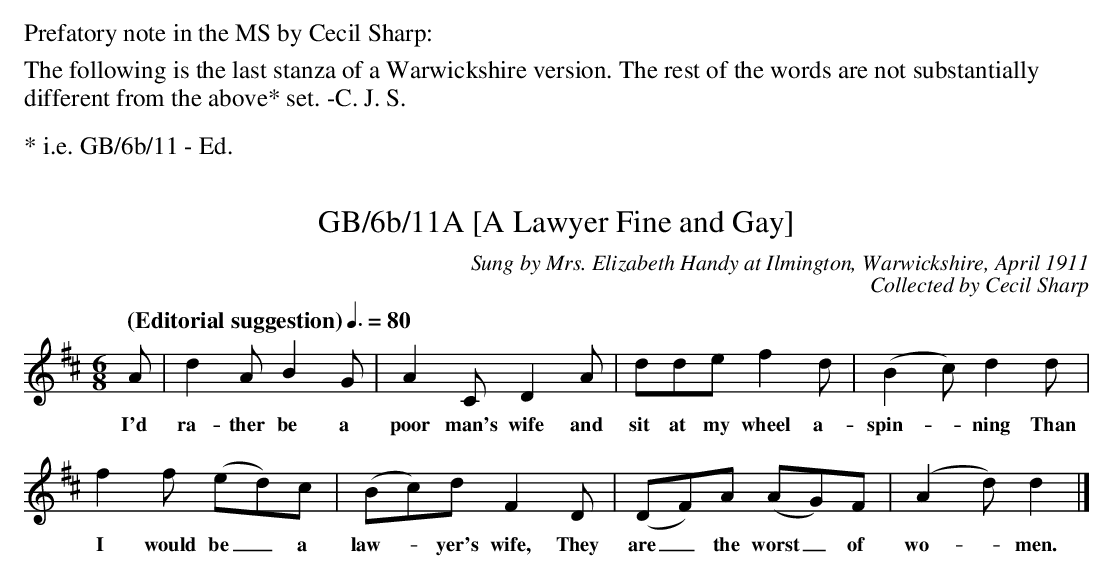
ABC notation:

X:1
%%text Prefatory note in the MS by Cecil Sharp:
%%text The following is the last stanza of a Warwickshire version. The rest of the words are not substantially
%%vskip -6
%%text different from the above* set. -C. J. S.
%%text
%%text * i.e. GB/6b/11 - Ed.
T:GB/6b/11A [A Lawyer Fine and Gay]
C:Sung by Mrs. Elizabeth Handy at Ilmington, Warwickshire, April 1911
C:Collected by Cecil Sharp
L:1/8
M:6/8
Q:"(Editorial suggestion)" 3/8=80
K:D
A | d2 A B2 G | A2 C D2 A | dde f2 d | (B2 c) d2 d |
w:I'd ra-ther be a poor man's wife and sit at my wheel a-spin-_ning Than
f2 f (ed)c | (Bc)d F2 D | (DF)A (AG)F | (A2 d) d2 |]
w:I would be_ a law-_yer's wife, They are_ the worst_ of|wo-_men.
